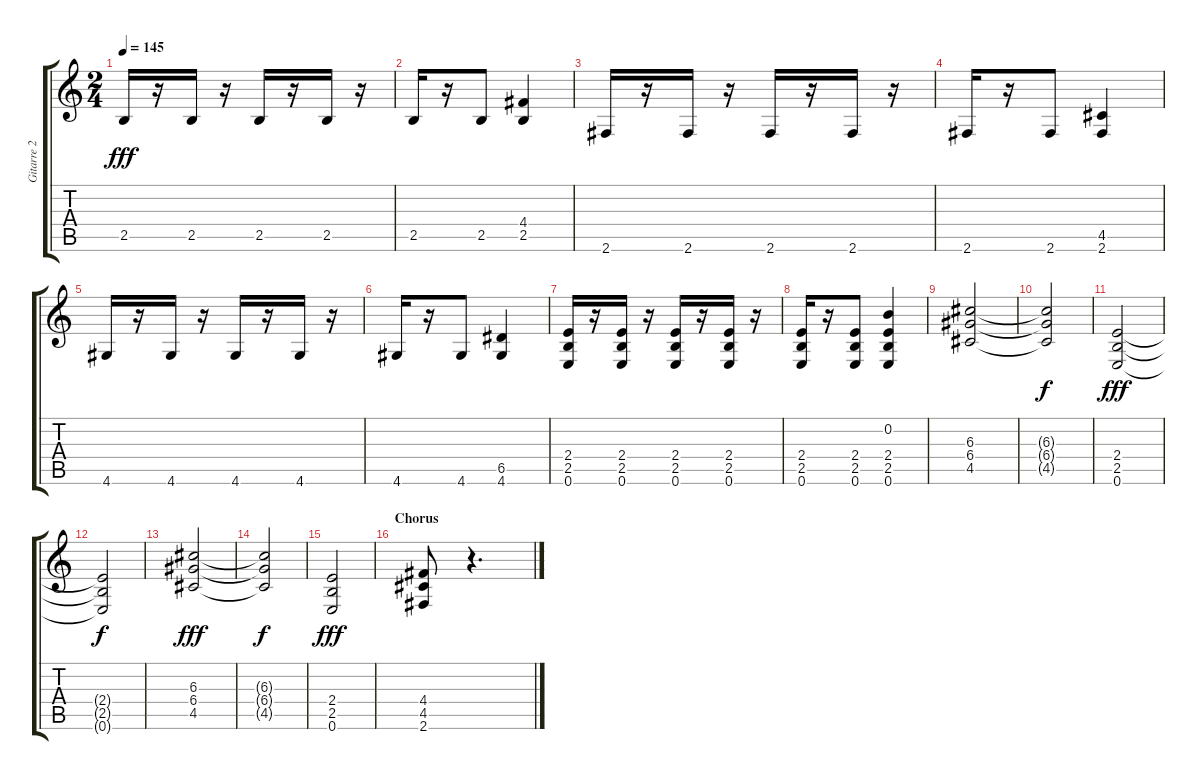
\track ("Gitarre 2 - Farin Urlaub" "Gitarre 2 ") {instrument distortionguitar}
\staff {score tabs}
\tuning (E4 B3 G3 D3 A2 E2) {hide}
\ts (2 4)
\tempo 145
\clef g2
\ks c
2.5.16{dy fff} r.16 2.5.16 r.16 2.5.16 r.16 2.5.16 r.16 |
2.5.16 r.16 2.5.8 (4.4 2.5).4 |
2.6.16 r.16 2.6.16 r.16 2.6.16 r.16 2.6.16 r.16 |
2.6.16 r.16 2.6.8 (4.5 2.6).4 |
4.6.16 r.16 4.6.16 r.16 4.6.16 r.16 4.6.16 r.16 |
4.6.16 r.16 4.6.8 (6.5 4.6).4 |
(2.4 2.5 0.6).16 r.16 (2.4 2.5 0.6).16 r.16 (2.4 2.5 0.6).16 r.16 (2.4 2.5 0.6).16 r.16 |
(2.4 2.5 0.6).16 r.16 (2.4 2.5 0.6).8 (0.2 2.4 2.5 0.6).4 |
(6.3 6.4 4.5).2 |
(6.3{t} 6.4{t} 4.5{t}).2{dy f} |
(2.4 2.5 0.6).2{dy fff} |
(2.4{t} 2.5{t} 0.6{t}).2{dy f} |
(6.3 6.4 4.5).2{dy fff} |
(6.3{t} 6.4{t} 4.5{t}).2{dy f} |
(2.4 2.5 0.6).2{dy fff} |
\section ("" "Chorus")
(4.4 4.5 2.6).8 r.4{d}
